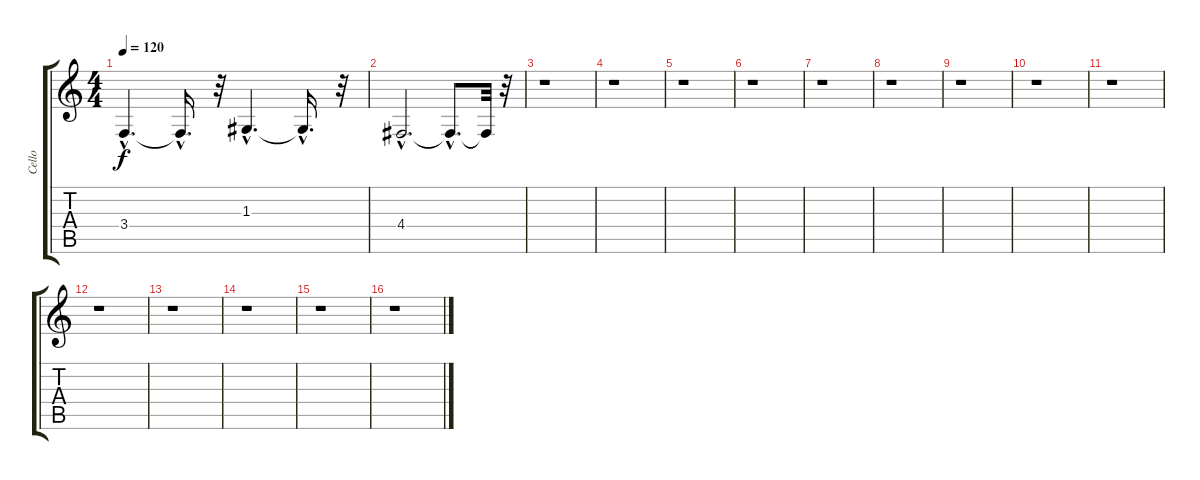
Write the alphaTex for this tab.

\track ("Cello" "Cello") {instrument cello}
\staff {score tabs}
\tuning (E4 B3 G3 D3 A2 E2) {hide}
\ts (4 4)
\tempo 120
\clef g2
\ks c
3.4{hac}.4{d dy f} 3.4{hac t}.16{d} r.32 1.3{hac}.4{d} 1.3{hac t}.16{d} r.32 |
4.4{hac}.2{d} 4.4{hac t}.8{d} 4.4{t}.32 r.32 |
r.1 |
r.1 |
r.1 |
r.1 |
r.1 |
r.1 |
r.1 |
r.1 |
r.1 |
r.1 |
r.1 |
r.1 |
r.1 |
r.1
